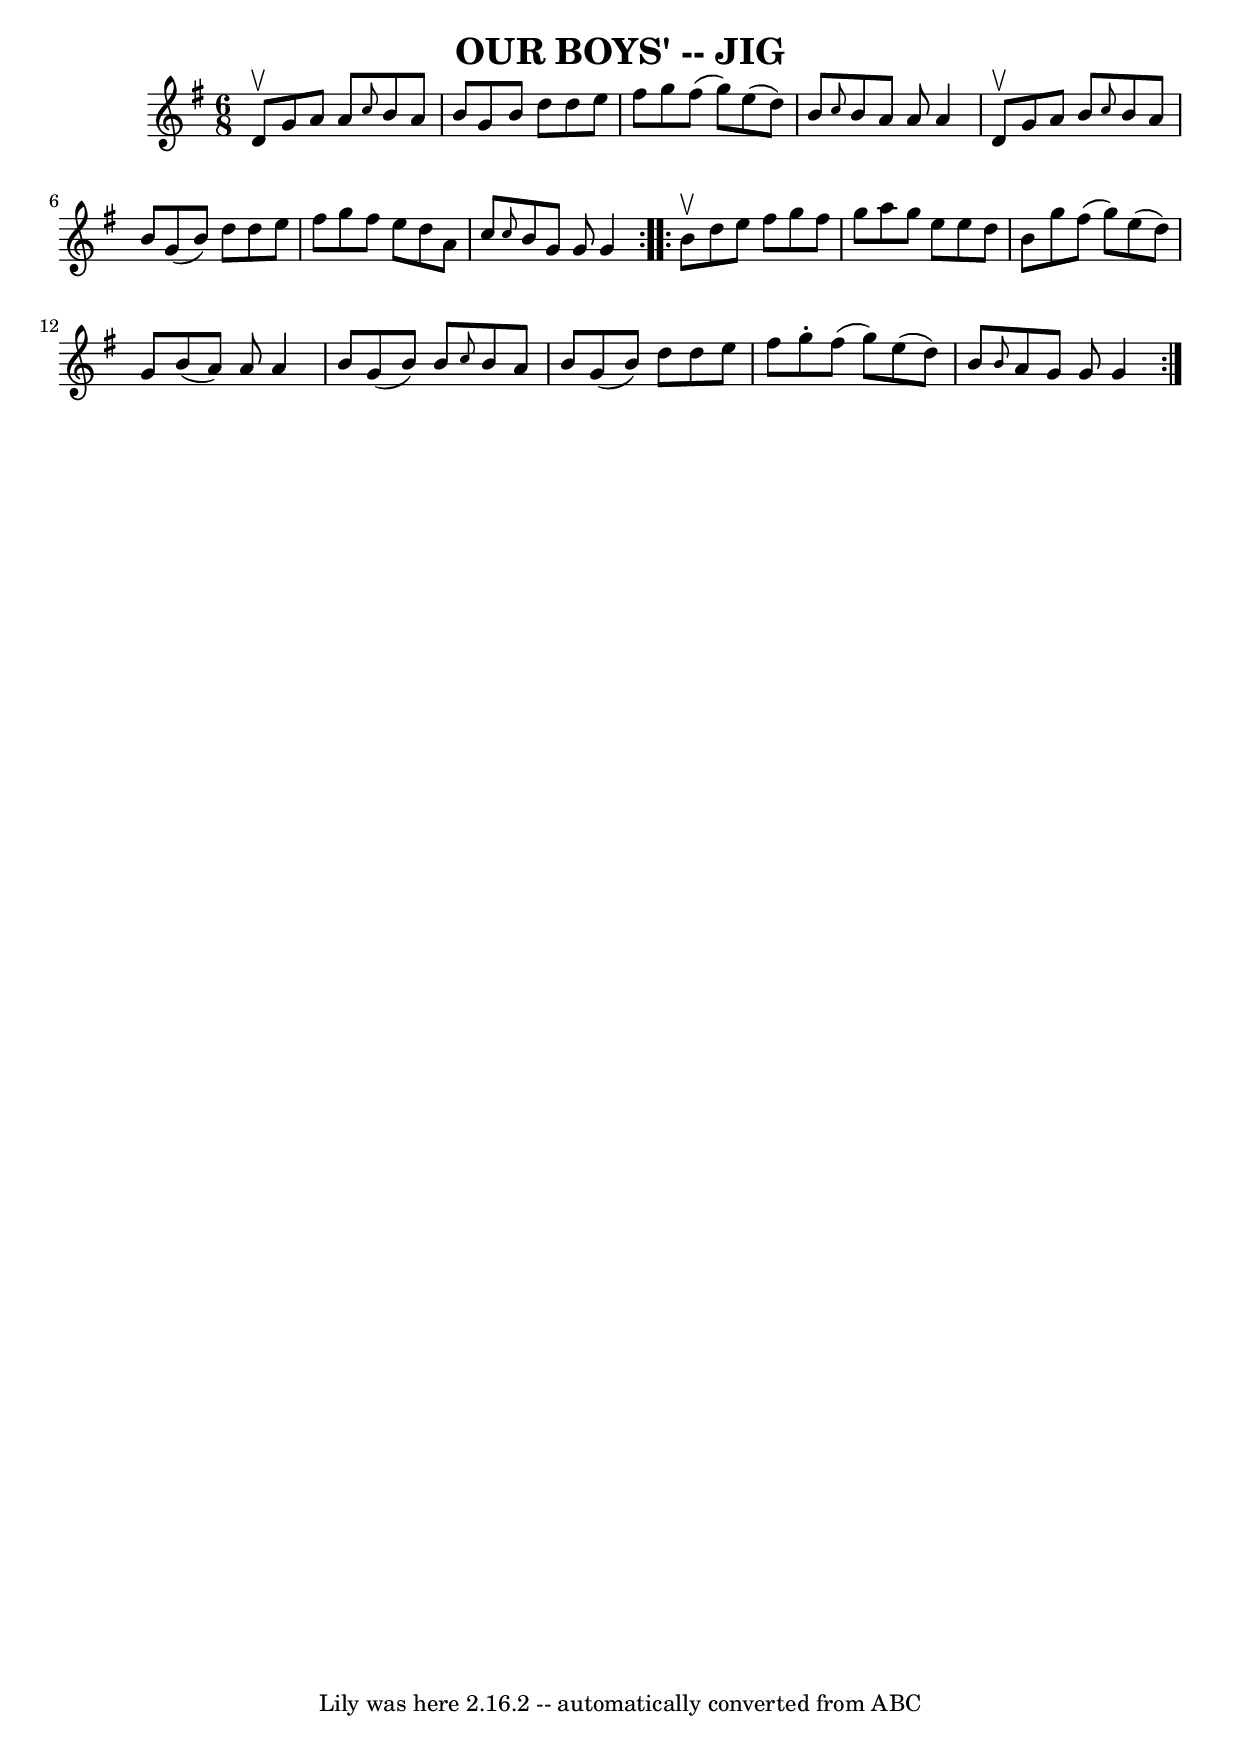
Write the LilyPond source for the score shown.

\version "2.16.2"
\include "Mammoth.ily"
\header {
  %% book = "Ryan's Mammoth Collection of Fiddle Tunes"
 crossRefNumber = "1"
 footnotes = ""
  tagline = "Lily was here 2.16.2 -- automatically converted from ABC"
  title = "OUR BOYS' -- JIG"

}
voicedefault =  {



  \repeat volta 2 {

    \time 6/8 
    \key g \major d'8^\upbow        |
 g'8 a'8 a'8  
    \grace { c''8   	   } b'8 a'8 b'8     |
 g'8 b'8 d''8 d''8 e''8 fis''8     |
 g''8 fis''8 (g''8) e''8 ( d''8) b'8     |
    \grace { c''8  
	   } b'8 a'8 a'8 a'4 d'8^\upbow   |  |
 g'8 a'8 b'8  \grace { c''8  
			} b'8 a'8 b'8     |
 g'8 (b'8) d''8 d''8 e''8 fis''8     |
 g''8 fis''8 e''8 d''8 a'8 c''8    |
    
    \grace { c''8  
	   } b'8 g'8 g'8 g'4    
  }     
  \repeat volta 2 { b'8^\upbow        |
 d''8 e''8 fis''8 g''8 fis''8 g''8     |
 a''8 g''8 e''8 e''8 d''8 b'8    |
 g''8 fis''8 (g''8) e''8 (d''8) g'8     |
 b'8 (a'8) a'8 a'4 b'8    |  |
 g'8 (b'8) b'8  \grace {    
 c''8       } b'8 a'8 b'8     |
 g'8 (b'8) d''8 d''8 e''8 fis''8     |
 g''8-. fis''8 (g''8) e''8 (d''8) b'8     |
    \grace { b'8  
	   } a'8 g'8 g'8 g'4    
  }   

}

\score{
  <<

    \context Staff="default"
    {
      \voicedefault 
      
    }

  >>
  \layout {
    
  }
  \midi {
  }

}
